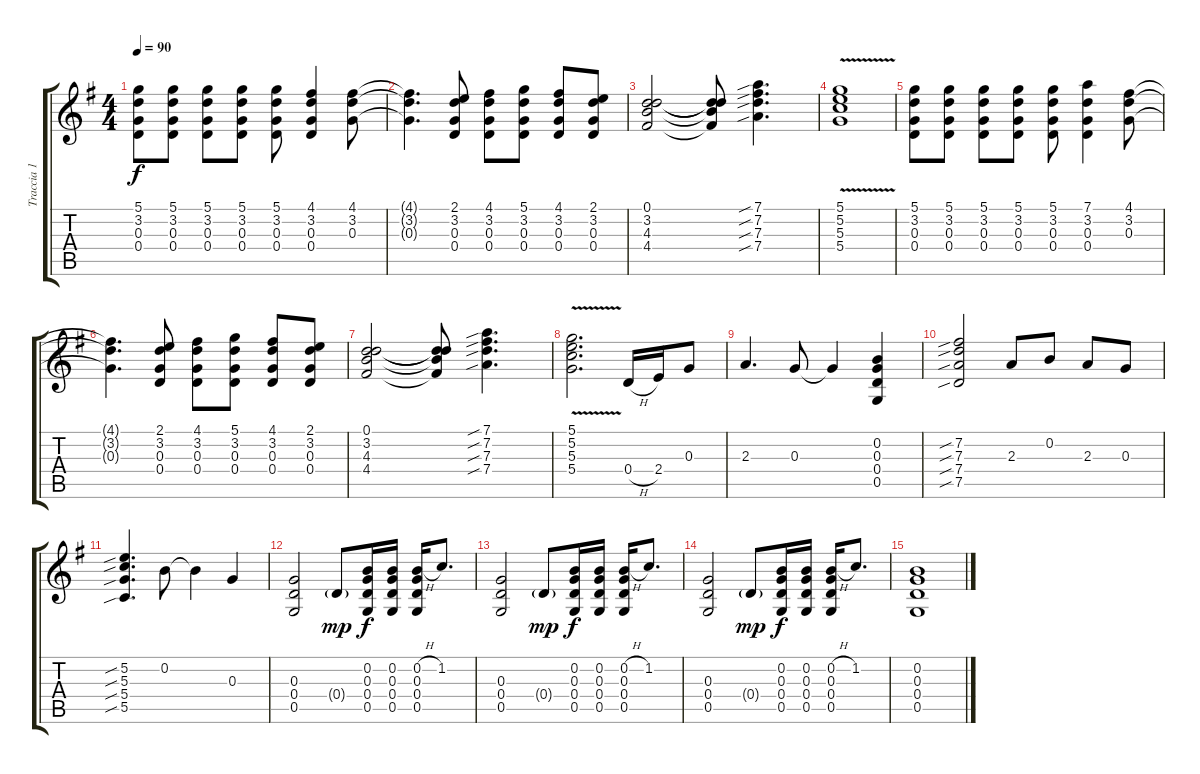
\track ("Traccia 1" "Traccia 1") {instrument acousticguitarsteel}
\staff {score tabs}
\tuning (D4 B3 G3 D3 G2 D2) {hide}
\ts (4 4)
\tempo 90
\clef g2
\ks g
(5.1 3.2 0.3 0.4).8{dy f} (5.1 3.2 0.3 0.4).8 (5.1 3.2 0.3 0.4).8 (5.1 3.2 0.3 0.4).8 (5.1 3.2 0.3 0.4).8 (4.1 3.2 0.3 0.4).4 (4.1 3.2 0.3).8 |
(4.1{t} 3.2{t} 0.3{t}).4{d} (2.1 3.2 0.3 0.4).8 (4.1 3.2 0.3 0.4).8 (5.1 3.2 0.3 0.4).8 (4.1 3.2 0.3 0.4).8 (2.1 3.2 0.3 0.4).8 |
(0.1 3.2 4.3 4.4).2 (0.1{t} 3.2{t} 4.3{t} 4.4{t}).8 (7.1{sib} 7.2{sib} 7.3{sib} 7.4{sib}).4{d} |
(5.1 5.2 5.3 5.4{v}).1 |
(5.1 3.2 0.3 0.4).8 (5.1 3.2 0.3 0.4).8 (5.1 3.2 0.3 0.4).8 (5.1 3.2 0.3 0.4).8 (5.1 3.2 0.3 0.4).8 (7.1 3.2 0.3 0.4).4 (4.1 3.2 0.3).8 |
(4.1{t} 3.2{t} 0.3{t}).4{d} (2.1 3.2 0.3 0.4).8 (4.1 3.2 0.3 0.4).8 (5.1 3.2 0.3 0.4).8 (4.1 3.2 0.3 0.4).8 (2.1 3.2 0.3 0.4).8 |
(0.1 3.2 4.3 4.4).2 (0.1{t} 3.2{t} 4.3{t} 4.4{t}).8 (7.1{sib} 7.2{sib} 7.3{sib} 7.4{sib}).4{d} |
(5.1 5.2 5.3 5.4{v}).2{d} 0.4{h}.16 2.4.16 0.3.8 |
2.3.4{d} 0.3.8 0.3{t}.4 (0.2 0.3 0.4 0.5).4 |
(7.2{sib} 7.3{sib} 7.4{sib} 7.5{sib}).2 2.3.8 0.2.8 2.3.8 0.3.8 |
(5.2{sib} 5.3{sib} 5.4{sib} 5.5{sib}).4{d} 0.2.8 0.2{t}.4 0.3.4 |
(0.3 0.4 0.5).2 0.4{g}.8{dy mp} (0.2 0.3 0.4 0.5).16{dy f} (0.2 0.3 0.4 0.5).16 (0.2{h} 0.3 0.4 0.5).16 1.2.8{d} |
(0.3 0.4 0.5).2 0.4{g}.8{dy mp} (0.2 0.3 0.4 0.5).16{dy f} (0.2 0.3 0.4 0.5).16 (0.2{h} 0.3 0.4 0.5).16 1.2.8{d} |
(0.3 0.4 0.5).2 0.4{g}.8{dy mp} (0.2 0.3 0.4 0.5).16{dy f} (0.2 0.3 0.4 0.5).16 (0.2{h} 0.3 0.4 0.5).16 1.2.8{d} |
(0.2 0.3 0.4 0.5).1
